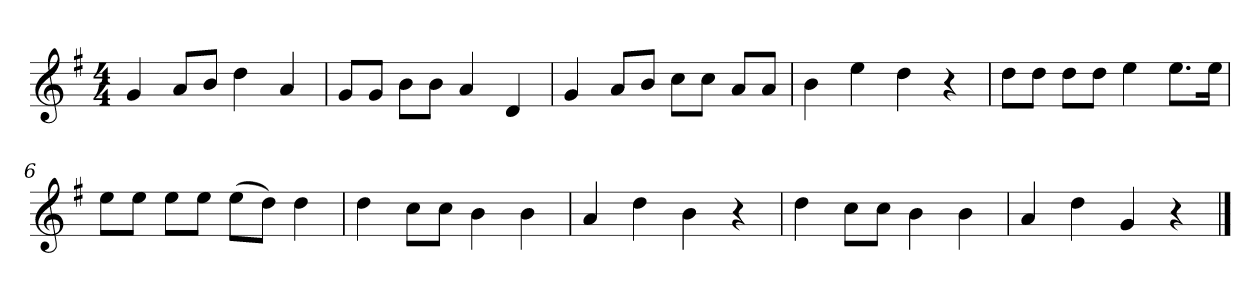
**kern
*part1
*staff1
*k[f#]
*M4/4
*MM120
=1
4g
8aL
8bJ
4dd
4a
=2
8gL
8gJ
8bL
8bJ
4a
4d
=3
4g
8aL
8bJ
8ccL
8ccJ
8aL
8aJ
=4
4b
4ee
4dd
4r
=5
8ddL
8ddJ
8ddL
8ddJ
4ee
8.eeL
16eeJk
=6
8eeL
8eeJ
8eeL
8eeJ
(8eeL
8ddJ)
4dd
=7
4dd
8ccL
8ccJ
4b
4b
=8
4a
4dd
4b
4r
=9
4dd
8ccL
8ccJ
4b
4b
=10
4a
4dd
4g
4r
==
*-
